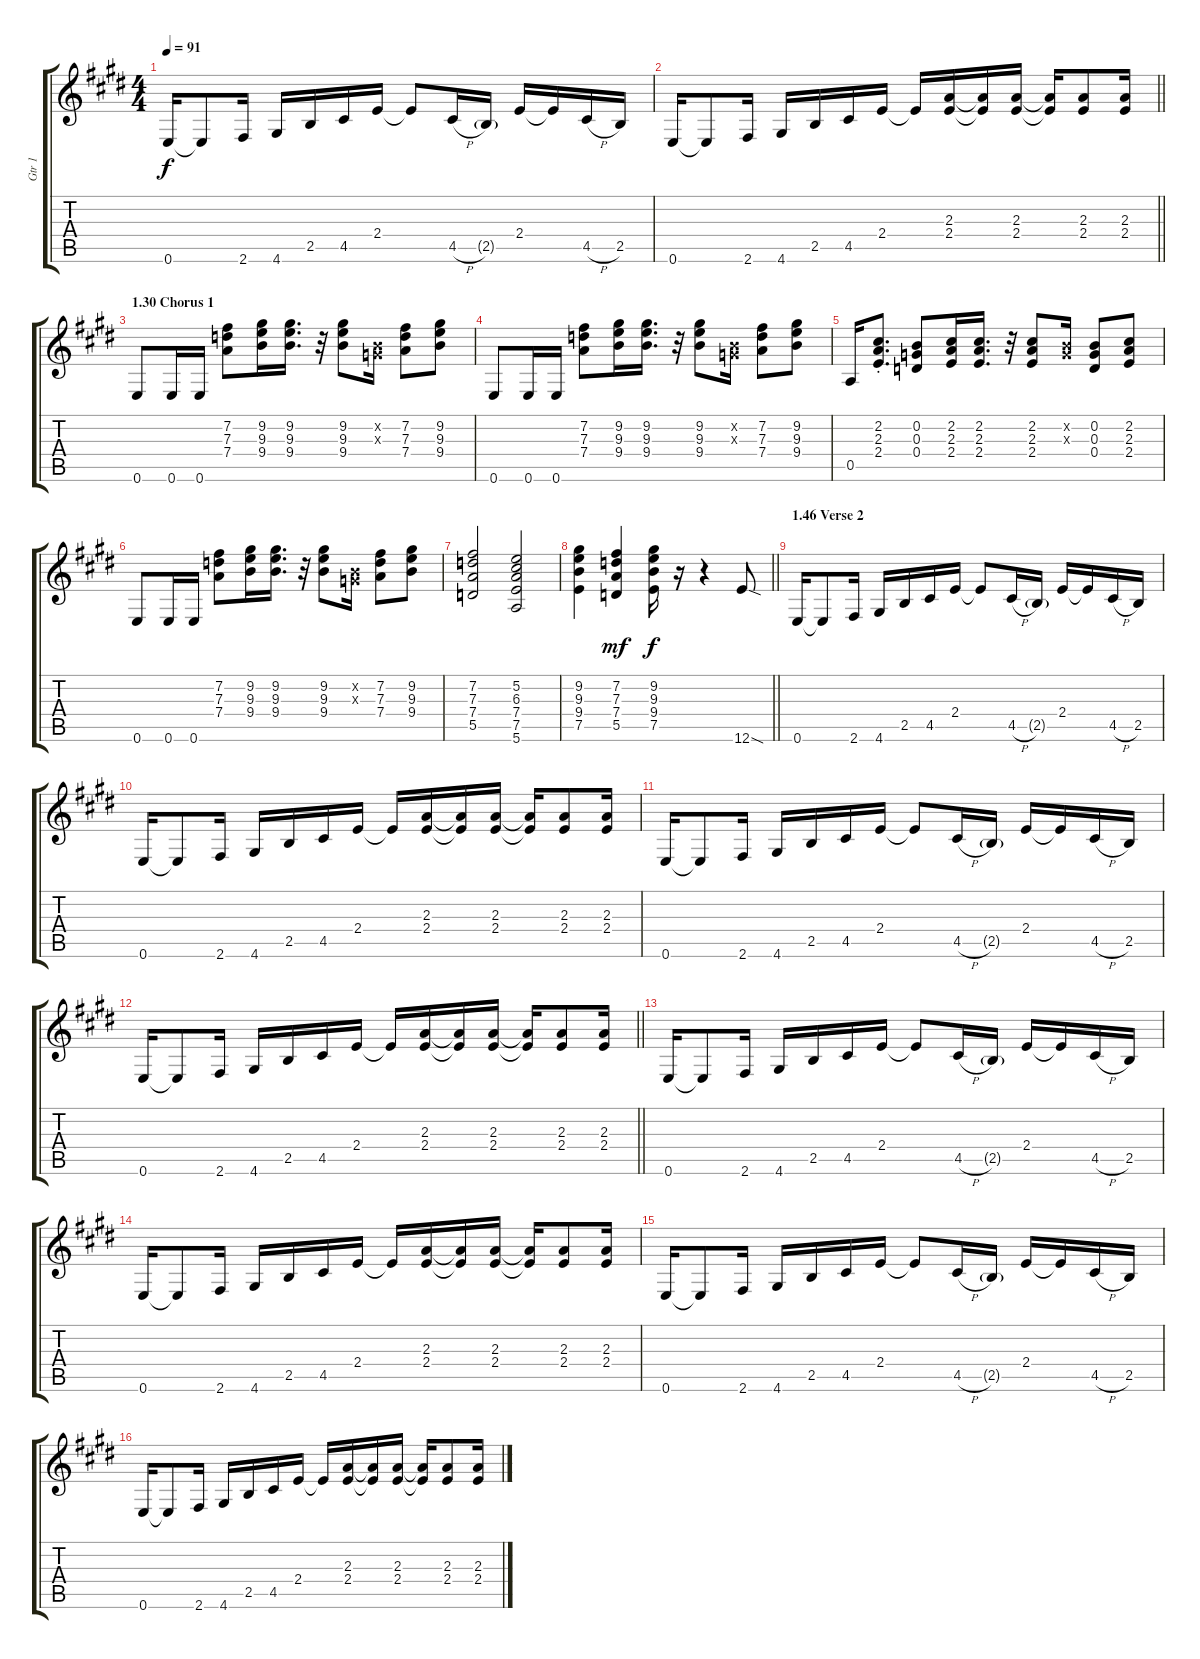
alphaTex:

\track ("Gtr 1" "Gtr 1") {instrument overdrivenguitar}
\staff {score tabs}
\tuning (E4 B3 G3 D3 A2 E2) {hide}
\ts (4 4)
\tempo 91
\clef g2
\ks e
0.6.16{dy f} 0.6{t}.8 2.6.16 4.6.16 2.5.16 4.5.16 2.4.16 2.4{t}.8 4.5{h}.16 2.5{g}.16 2.4.16 2.4{t}.16 4.5{h}.16 2.5.16 |
\barLineRight lightlight
0.6.16 0.6{t}.8 2.6.16 4.6.16 2.5.16 4.5.16 2.4.16 2.4{t}.16 (2.3 2.4).16 (2.3{t} 2.4{t}).16 (2.3 2.4).16 (2.3{t} 2.4{t}).16 (2.3 2.4).8 (2.3 2.4).16 |
\section ("" "1.30 Chorus 1")
0.6.8 0.6.16 0.6.16 (7.2 7.3 7.4).8 (9.2 9.3 9.4).16 (9.2 9.3 9.4).16{d} r.32 (9.2 9.3 9.4).8 (0.2{x} 0.3{x}).16 (7.2 7.3 7.4).8 (9.2 9.3 9.4).8 |
0.6.8 0.6.16 0.6.16 (7.2 7.3 7.4).8 (9.2 9.3 9.4).16 (9.2 9.3 9.4).16{d} r.32 (9.2 9.3 9.4).8 (0.2{x} 0.3{x}).16 (7.2 7.3 7.4).8 (9.2 9.3 9.4).8 |
0.5.16 (2.2{st} 2.3{st} 2.4{st}).8{d} (0.2 0.3 0.4).8 (2.2 2.3 2.4).16 (2.2 2.3 2.4).16{d} r.32 (2.2 2.3 2.4).8 (0.2{x} 0.3{x}).16 (0.2 0.3 0.4).8 (2.2 2.3 2.4).8 |
0.6.8 0.6.16 0.6.16 (7.2 7.3 7.4).8 (9.2 9.3 9.4).16 (9.2 9.3 9.4).16{d} r.32 (9.2 9.3 9.4).8 (0.2{x} 0.3{x}).16 (7.2 7.3 7.4).8 (9.2 9.3 9.4).8 |
(7.2 7.3 7.4 5.5).2 (5.2 6.3 7.4 7.5 5.6).2 |
\barLineRight lightlight
(9.2 9.3 9.4 7.5).4 (7.2 7.3 7.4 5.5).4{dy mf} (9.2 9.3 9.4 7.5).16{dy f} r.16 r.4 12.6{sod}.8 |
\section ("" "1.46 Verse 2")
0.6.16 0.6{t}.8 2.6.16 4.6.16 2.5.16 4.5.16 2.4.16 2.4{t}.8 4.5{h}.16 2.5{g}.16 2.4.16 2.4{t}.16 4.5{h}.16 2.5.16 |
0.6.16 0.6{t}.8 2.6.16 4.6.16 2.5.16 4.5.16 2.4.16 2.4{t}.16 (2.3 2.4).16 (2.3{t} 2.4{t}).16 (2.3 2.4).16 (2.3{t} 2.4{t}).16 (2.3 2.4).8 (2.3 2.4).16 |
0.6.16 0.6{t}.8 2.6.16 4.6.16 2.5.16 4.5.16 2.4.16 2.4{t}.8 4.5{h}.16 2.5{g}.16 2.4.16 2.4{t}.16 4.5{h}.16 2.5.16 |
\barLineRight lightlight
0.6.16 0.6{t}.8 2.6.16 4.6.16 2.5.16 4.5.16 2.4.16 2.4{t}.16 (2.3 2.4).16 (2.3{t} 2.4{t}).16 (2.3 2.4).16 (2.3{t} 2.4{t}).16 (2.3 2.4).8 (2.3 2.4).16 |
0.6.16 0.6{t}.8 2.6.16 4.6.16 2.5.16 4.5.16 2.4.16 2.4{t}.8 4.5{h}.16 2.5{g}.16 2.4.16 2.4{t}.16 4.5{h}.16 2.5.16 |
0.6.16 0.6{t}.8 2.6.16 4.6.16 2.5.16 4.5.16 2.4.16 2.4{t}.16 (2.3 2.4).16 (2.3{t} 2.4{t}).16 (2.3 2.4).16 (2.3{t} 2.4{t}).16 (2.3 2.4).8 (2.3 2.4).16 |
0.6.16 0.6{t}.8 2.6.16 4.6.16 2.5.16 4.5.16 2.4.16 2.4{t}.8 4.5{h}.16 2.5{g}.16 2.4.16 2.4{t}.16 4.5{h}.16 2.5.16 |
0.6.16 0.6{t}.8 2.6.16 4.6.16 2.5.16 4.5.16 2.4.16 2.4{t}.16 (2.3 2.4).16 (2.3{t} 2.4{t}).16 (2.3 2.4).16 (2.3{t} 2.4{t}).16 (2.3 2.4).8 (2.3 2.4).16
